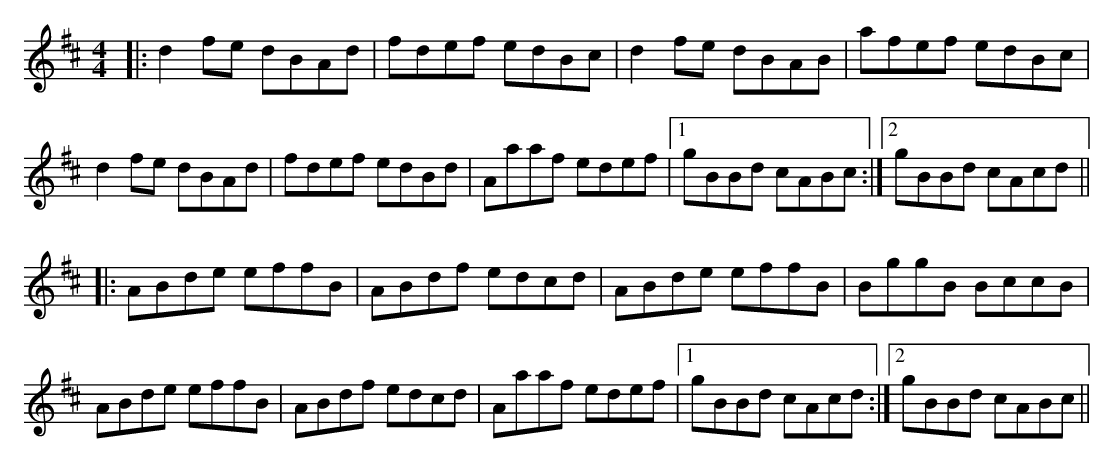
X:1
M:4/4
K:Amix
|:d2fe dBAd|fdef edBc|d2fe dBAB|afef edBc|
d2fe dBAd|fdef edBd|Aaaf edef|1 gBBd cABc:|2 gBBd cAcd||
|:ABde effB|ABdf edcd|ABde effB|BggB BccB|
ABde effB|ABdf edcd|Aaaf edef|1 gBBd cAcd:|2 gBBd cABc||
